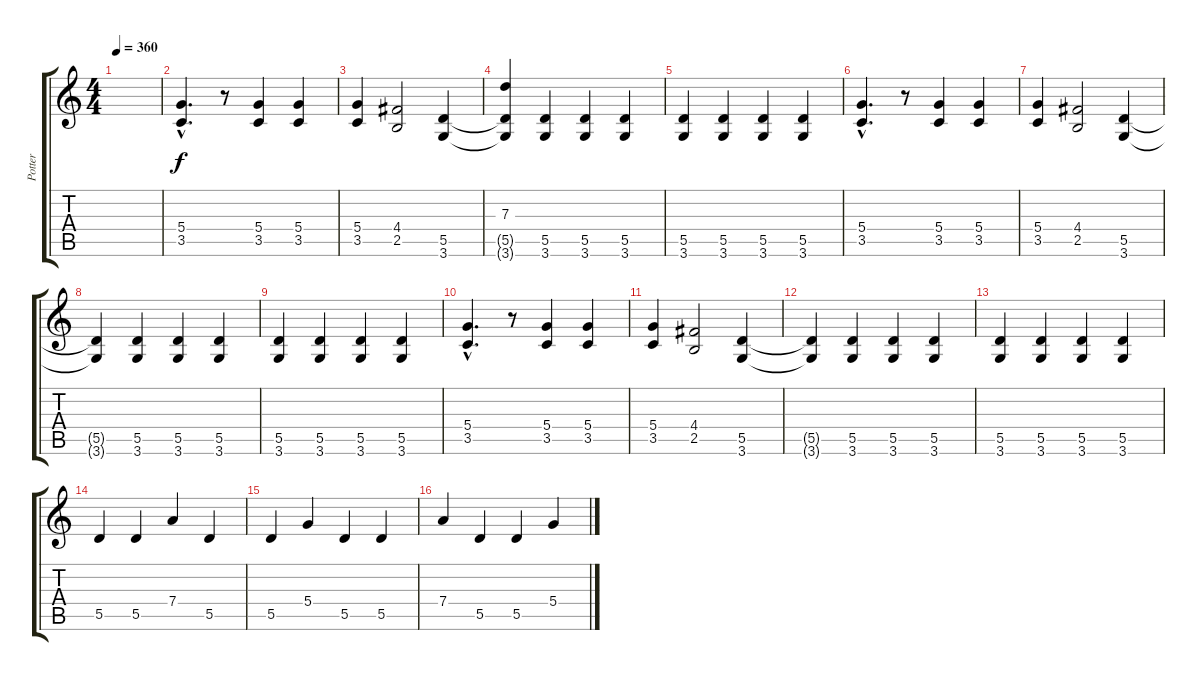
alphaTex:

\track ("Potter" "Potter") {instrument distortionguitar}
\staff {score tabs}
\tuning (E4 B3 G3 D3 A2 E2) {hide}
\ts (4 4)
\tempo 360
\clef g2
\ks c
|
(5.4{hac} 3.5{hac}).4{d} r.8 (5.4 3.5).4 (5.4 3.5).4 |
(5.4 3.5).4 (4.4 2.5).2 (5.5 3.6).4 |
(7.3 5.5{t} 3.6{t}).4 (5.5 3.6).4 (5.5 3.6).4 (5.5 3.6).4 |
(5.5 3.6).4 (5.5 3.6).4 (5.5 3.6).4 (5.5 3.6).4 |
(5.4{hac} 3.5{hac}).4{d} r.8 (5.4 3.5).4 (5.4 3.5).4 |
(5.4 3.5).4 (4.4 2.5).2 (5.5 3.6).4 |
(5.5{t} 3.6{t}).4 (5.5 3.6).4 (5.5 3.6).4 (5.5 3.6).4 |
(5.5 3.6).4 (5.5 3.6).4 (5.5 3.6).4 (5.5 3.6).4 |
(5.4{hac} 3.5{hac}).4{d} r.8 (5.4 3.5).4 (5.4 3.5).4 |
(5.4 3.5).4 (4.4 2.5).2 (5.5 3.6).4 |
(5.5{t} 3.6{t}).4 (5.5 3.6).4 (5.5 3.6).4 (5.5 3.6).4 |
(5.5 3.6).4 (5.5 3.6).4 (5.5 3.6).4 (5.5 3.6).4 |
5.5.4{volume 16} 5.5.4 7.4.4 5.5.4 |
5.5.4 5.4.4 5.5.4 5.5.4 |
7.4.4 5.5.4 5.5.4 5.4.4
